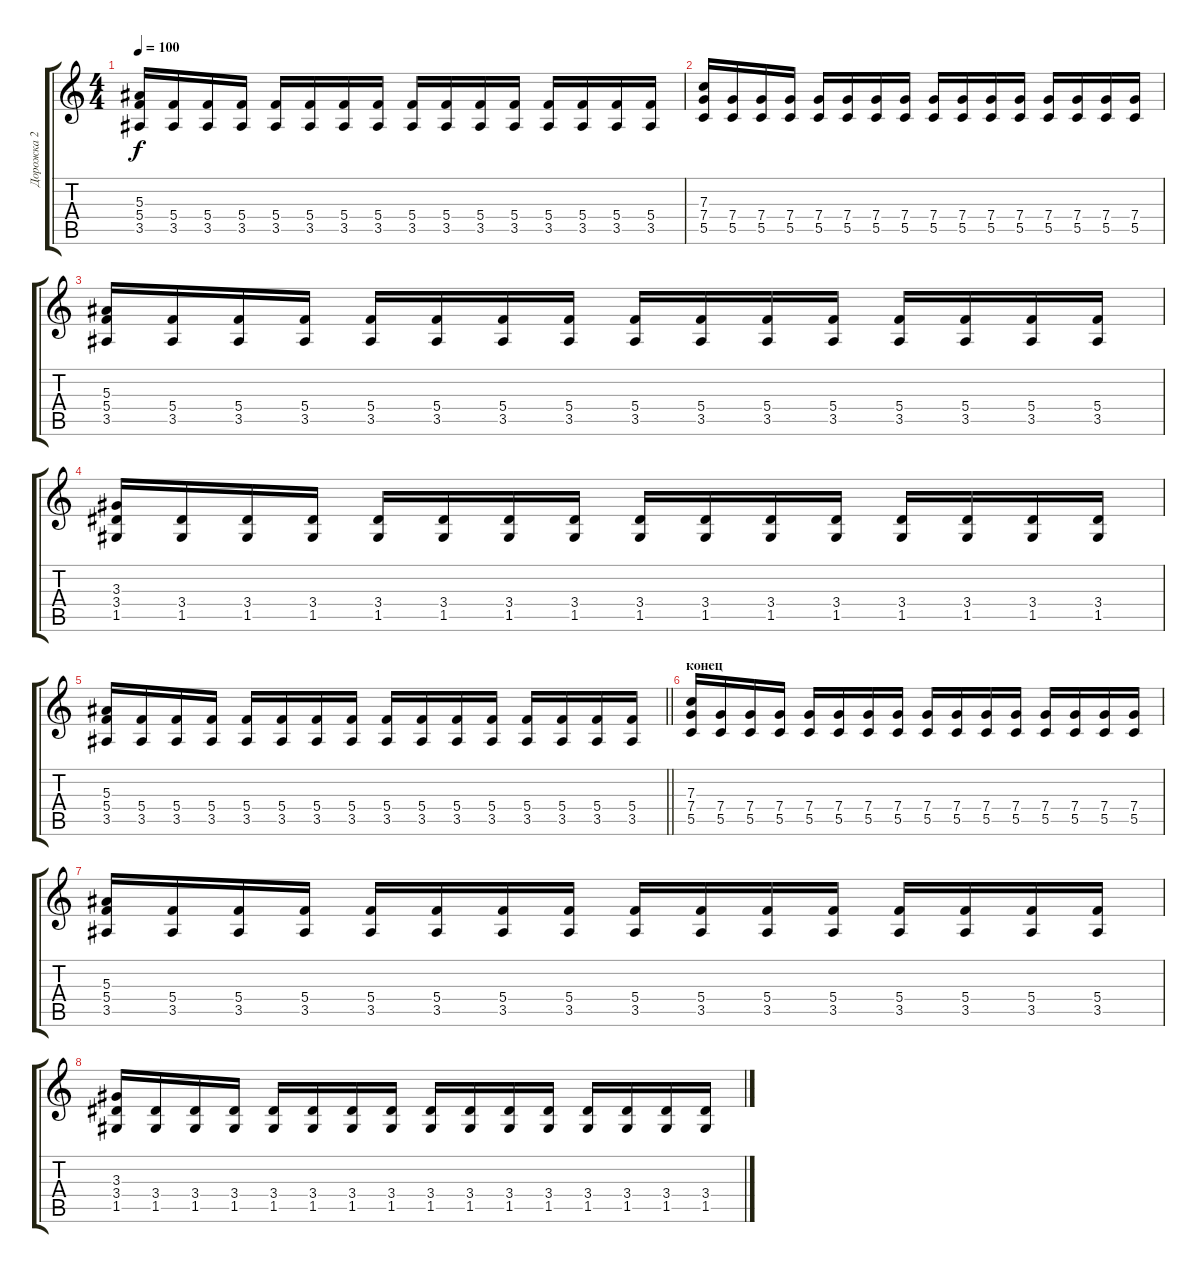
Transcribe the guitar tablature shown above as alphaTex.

\track ("Дорожка 2" "Дорожка 2") {instrument distortionguitar}
\staff {score tabs}
\tuning (D4 A3 F3 C3 G2 C2) {hide}
\ts (4 4)
\tempo 100
\clef g2
\ks c
(5.3 5.4 3.5).16{dy f} (5.4 3.5).16 (5.4 3.5).16 (5.4 3.5).16 (5.4 3.5).16 (5.4 3.5).16 (5.4 3.5).16 (5.4 3.5).16 (5.4 3.5).16 (5.4 3.5).16 (5.4 3.5).16 (5.4 3.5).16 (5.4 3.5).16 (5.4 3.5).16 (5.4 3.5).16 (5.4 3.5).16 |
(7.3 7.4 5.5).16 (7.4 5.5).16 (7.4 5.5).16 (7.4 5.5).16 (7.4 5.5).16 (7.4 5.5).16 (7.4 5.5).16 (7.4 5.5).16 (7.4 5.5).16 (7.4 5.5).16 (7.4 5.5).16 (7.4 5.5).16 (7.4 5.5).16 (7.4 5.5).16 (7.4 5.5).16 (7.4 5.5).16 |
(5.3 5.4 3.5).16 (5.4 3.5).16 (5.4 3.5).16 (5.4 3.5).16 (5.4 3.5).16 (5.4 3.5).16 (5.4 3.5).16 (5.4 3.5).16 (5.4 3.5).16 (5.4 3.5).16 (5.4 3.5).16 (5.4 3.5).16 (5.4 3.5).16 (5.4 3.5).16 (5.4 3.5).16 (5.4 3.5).16 |
(3.3 3.4 1.5).16 (3.4 1.5).16 (3.4 1.5).16 (3.4 1.5).16 (3.4 1.5).16 (3.4 1.5).16 (3.4 1.5).16 (3.4 1.5).16 (3.4 1.5).16 (3.4 1.5).16 (3.4 1.5).16 (3.4 1.5).16 (3.4 1.5).16 (3.4 1.5).16 (3.4 1.5).16 (3.4 1.5).16 |
\barLineRight lightlight
(5.3 5.4 3.5).16 (5.4 3.5).16 (5.4 3.5).16 (5.4 3.5).16 (5.4 3.5).16 (5.4 3.5).16 (5.4 3.5).16 (5.4 3.5).16 (5.4 3.5).16 (5.4 3.5).16 (5.4 3.5).16 (5.4 3.5).16 (5.4 3.5).16 (5.4 3.5).16 (5.4 3.5).16 (5.4 3.5).16 |
\section ("" "конец")
(7.3 7.4 5.5).16 (7.4 5.5).16 (7.4 5.5).16 (7.4 5.5).16 (7.4 5.5).16 (7.4 5.5).16 (7.4 5.5).16 (7.4 5.5).16 (7.4 5.5).16 (7.4 5.5).16 (7.4 5.5).16 (7.4 5.5).16 (7.4 5.5).16 (7.4 5.5).16 (7.4 5.5).16 (7.4 5.5).16 |
(5.3 5.4 3.5).16 (5.4 3.5).16 (5.4 3.5).16 (5.4 3.5).16 (5.4 3.5).16 (5.4 3.5).16 (5.4 3.5).16 (5.4 3.5).16 (5.4 3.5).16 (5.4 3.5).16 (5.4 3.5).16 (5.4 3.5).16 (5.4 3.5).16 (5.4 3.5).16 (5.4 3.5).16 (5.4 3.5).16 |
(3.3 3.4 1.5).16 (3.4 1.5).16 (3.4 1.5).16 (3.4 1.5).16 (3.4 1.5).16 (3.4 1.5).16 (3.4 1.5).16 (3.4 1.5).16 (3.4 1.5).16 (3.4 1.5).16 (3.4 1.5).16 (3.4 1.5).16 (3.4 1.5).16 (3.4 1.5).16 (3.4 1.5).16 (3.4 1.5).16
